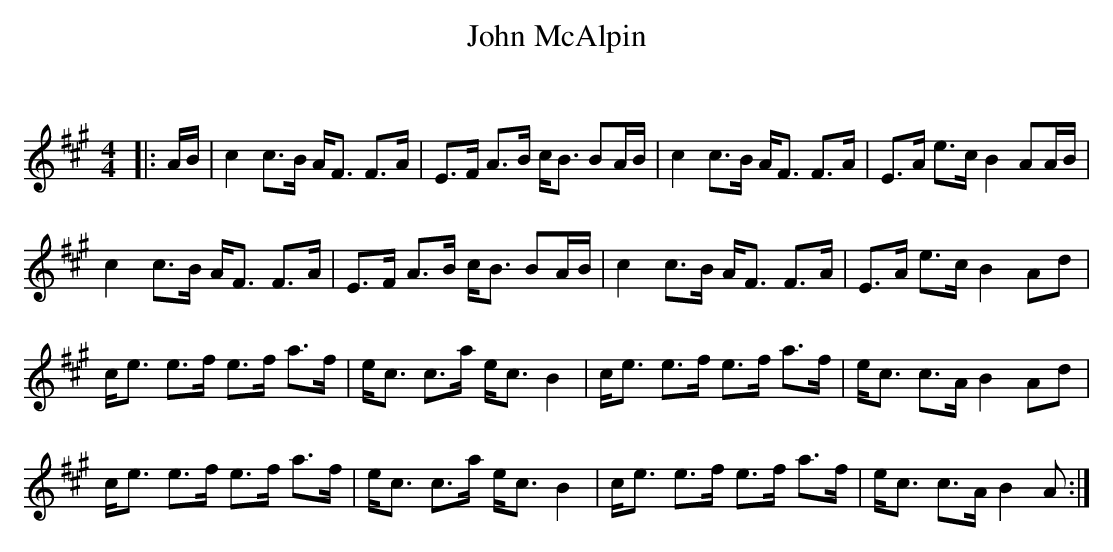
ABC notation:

X:1
T: John McAlpin
C:
Q: 128
K:A
M:4/4
L:1/16
|:AB|c4 c3B AF3 F3A|E3F A3B cB3 B2AB|c4 c3B AF3 F3A|E3A e3c B4 A2AB|
c4 c3B AF3 F3A|E3F A3B cB3 B2AB|c4 c3B AF3 F3A|E3A e3c B4 A2d2|
ce3 e3f e3f a3f|ec3 c3a ec3 B4|ce3 e3f e3f a3f|ec3 c3A B4 A2d2|
ce3 e3f e3f a3f|ec3 c3a ec3 B4|ce3 e3f e3f a3f|ec3 c3A B4 A2:|
